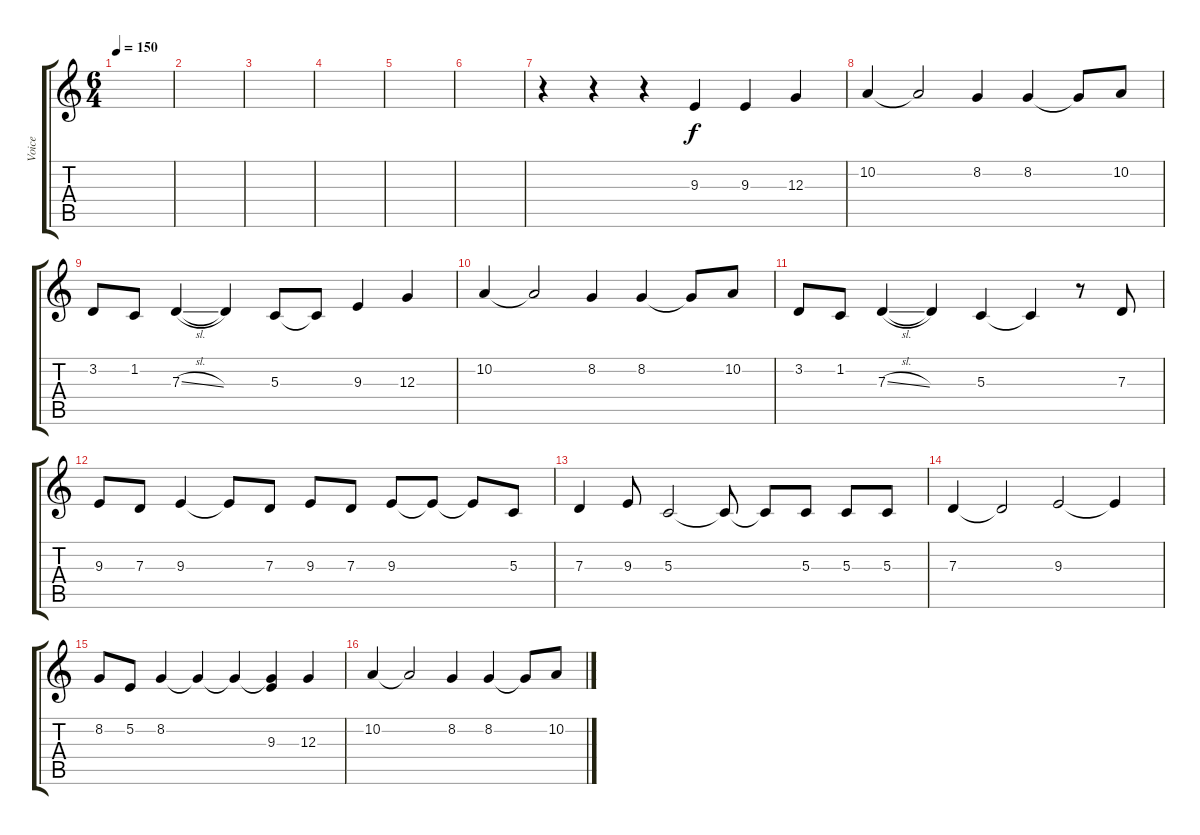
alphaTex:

\track ("Voice" "Voice") {instrument oboe}
\staff {score tabs}
\tuning (E4 B3 G3 D3 A2 D2) {hide}
\ts (6 4)
\tempo 150
\clef g2
\ks c
|
|
|
|
|
|
r.4 r.4 r.4 9.3.4 9.3.4 12.3.4 |
10.2.4 10.2{t}.2 8.2.4 8.2.4 8.2{t}.8 10.2.8 |
3.2.8 1.2.8 7.3{sl}.4 7.3{t}.4 5.3.8 5.3{t}.8 9.3.4 12.3.4 |
10.2.4 10.2{t}.2 8.2.4 8.2.4 8.2{t}.8 10.2.8 |
3.2.8 1.2.8 7.3{sl}.4 7.3{t}.4 5.3.4 5.3{t}.4 r.8 7.3.8 |
9.3.8 7.3.8 9.3.4 9.3{t}.8 7.3.8 9.3.8 7.3.8 9.3.8 9.3{t}.8 9.3{t}.8 5.3.8 |
7.3.4 9.3.8 5.3.2 5.3{t}.8 5.3{t}.8 5.3.8 5.3.8 5.3.8 |
7.3.4 7.3{t}.2 9.3.2 9.3{t}.4 |
8.2.8 5.2.8 8.2.4 8.2{t}.4 8.2{t}.4 (8.2{t} 9.3).4 12.3.4 |
10.2.4 10.2{t}.2 8.2.4 8.2.4 8.2{t}.8 10.2.8
